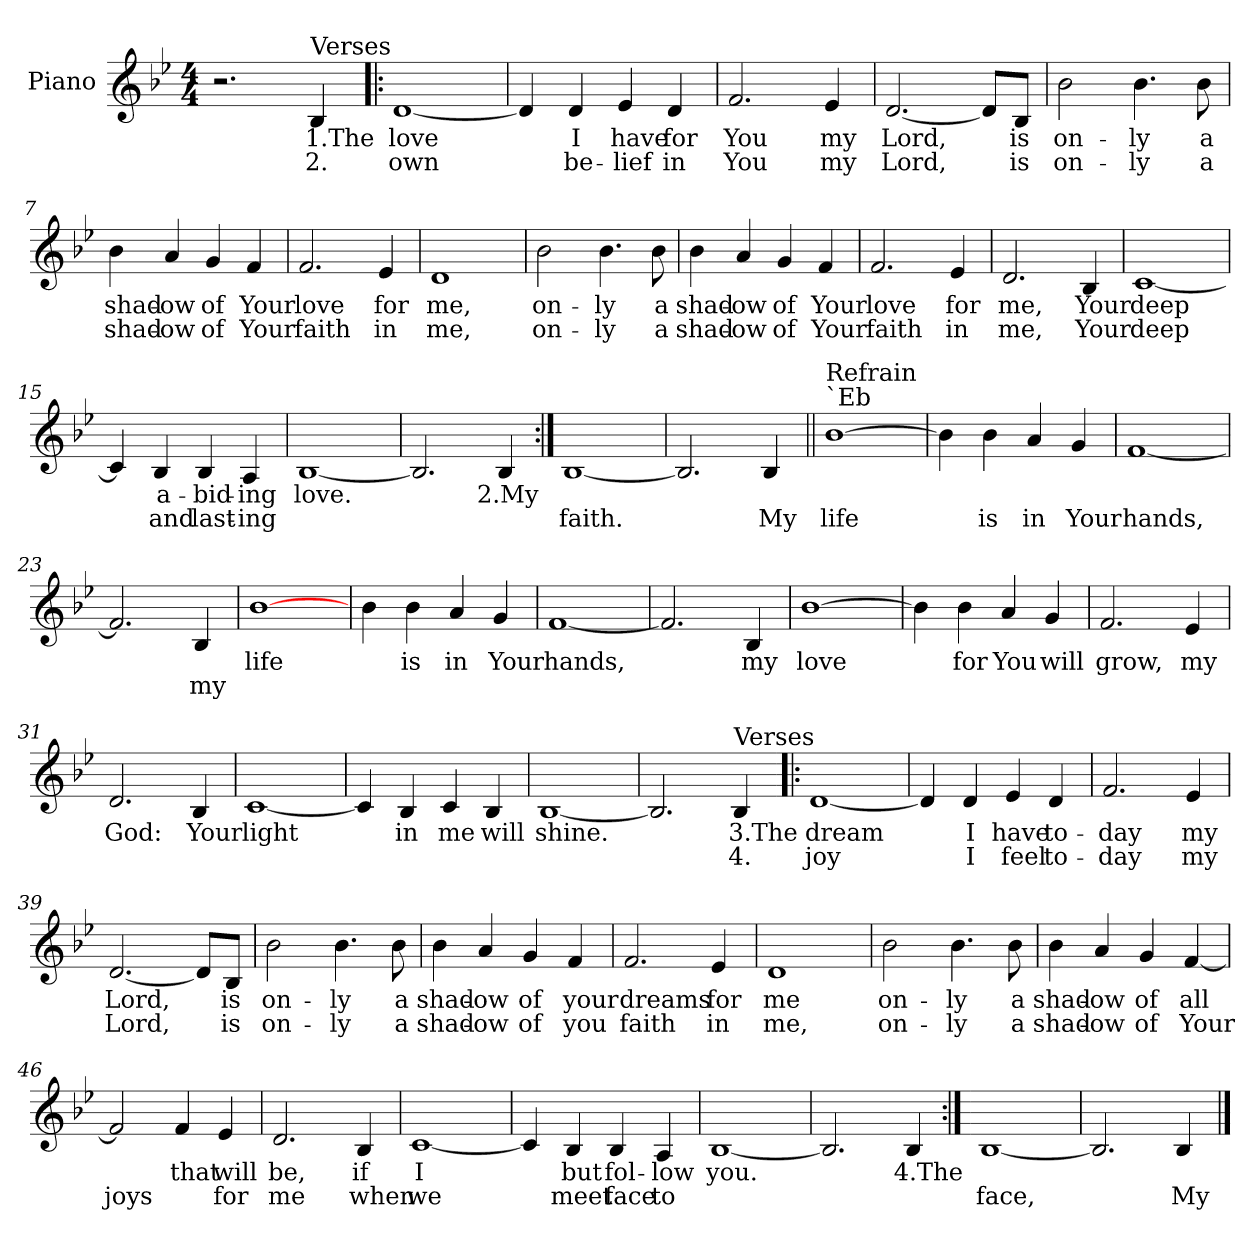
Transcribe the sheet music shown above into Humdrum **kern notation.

**kern	**text	**text
*part1	*part1	*part1
*staff1	*staff1	*staff1
*I"Piano	*	*
*I'Pno.	*	*
*clefG2	*	*
*k[b-e-]	*	*
*B-:	*	*
*M4/4	*	*
=1	=1	=1
2.r	.	.
!LO:TX:a:t=Verses	!	!
4B-/	1.The	2.
=2!|:	=2!|:	=2!|:
[1d	love	own
=3	=3	=3
4d/]	.	.
4d/	I	be-
4e-/	have	-lief
4d/	for	in
=4	=4	=4
2.f/	You	You
4e-/	my	my
=5	=5	=5
[2.d/	Lord,	Lord,
8d/L]	.	.
8B-/J	is	is
=6	=6	=6
2b-\	on-	on-
4.b-\	-ly	-ly
8b-\	a	a
=7	=7	=7
4b-\	shad-	shad-
4a/	-ow	-ow
4g/	of	of
4f/	Your	Your
!!LO:LB:g=z
=8	=8	=8
2.f/	love	faith
4e-/	for	in
=9	=9	=9
1d	me,	me,
=10	=10	=10
2b-\	on-	on-
4.b-\	-ly	-ly
8b-\	a	a
=11	=11	=11
4b-\	shad-	shad-
4a/	-ow	-ow
4g/	of	of
4f/	Your	Your
=12	=12	=12
2.f/	love	faith
4e-/	for	in
=13	=13	=13
2.d/	me,	me,
4B-/	Your	Your
=14	=14	=14
[1c	deep	deep
!!LO:LB:g=z
=15	=15	=15
4c/]	.	.
4B-/	a-	and
4B-/	-bid-	last-
4A/	-ing	-ing
=16	=16	=16
[1B-	love.	.
=17	=17	=17
2.B-/]	.	.
4B-/	2.My	.
=18:|!	=18:|!	=18:|!
[1B-	.	faith.
=19	=19	=19
2.B-/]	.	.
4B-/	.	My
=20||	=20||	=20||
!LO:TX:a:t=`Eb	!	!
!LO:TX:a:t=Refrain	!	!
[1b-	.	life
=21	=21	=21
4b-\]	.	.
4b-\	.	is
4a/	.	in
4g/	.	Your
=22	=22	=22
[1f	.	hands,
=23	=23	=23
2.f/]	.	.
4B-/	.	my
!!LO:LB:g=z
=24	=24	=24
[1b-	life	.
=25	=25	=25
4b-\	.	.
4b-\	is	.
4a/	in	.
4g/	Your	.
=26	=26	=26
[1f	hands,	.
=27	=27	=27
2.f/]	.	.
4B-/	my	.
=28	=28	=28
[1b-	love	.
=29	=29	=29
4b-\]	.	.
4b-\	for	.
4a/	You	.
4g/	will	.
=30	=30	=30
2.f/	grow,	.
4e-/	my	.
=31	=31	=31
2.d/	God:	.
4B-/	Your	.
!!LO:LB:g=z
=32	=32	=32
[1c	light	.
=33	=33	=33
4c/]	.	.
4B-/	in	.
4c/	me	.
4B-/	will	.
=34	=34	=34
[1B-	shine.	.
=35	=35	=35
2.B-/]	.	.
!LO:TX:a:t=Verses	!	!
4B-/	3.The	4.
=36!|:	=36!|:	=36!|:
[1d	dream	joy
=37	=37	=37
4d/]	.	.
4d/	I	I
4e-/	have	feel
4d/	to-	to-
=38	=38	=38
2.f/	-day	-day
4e-/	my	my
!!LO:LB:g=z
=39	=39	=39
[2.d/	Lord,	Lord,
8d/L]	.	.
8B-/J	is	is
=40	=40	=40
2b-\	on-	on-
4.b-\	-ly	-ly
8b-\	a	a
=41	=41	=41
4b-\	shad-	shad-
4a/	-ow	-ow
4g/	of	of
4f/	your	you
=42	=42	=42
2.f/	dreams	faith
4e-/	for	in
=43	=43	=43
1d	me	me,
=44	=44	=44
2b-\	on-	on-
4.b-\	-ly	-ly
8b-\	a	a
=45	=45	=45
4b-\	shad-	shad-
4a/	-ow	-ow
4g/	of	of
[4f/	all	Your
!!LO:LB:g=z
=46	=46	=46
2f/]	.	joys
4f/	that	.
4e-/	will	for
=47	=47	=47
2.d/	be,	me
4B-/	if	when
=48	=48	=48
[1c	I	we
=49	=49	=49
4c/]	.	.
4B-/	but	meet
4B-/	fol-	face
4A/	-low	to
=50	=50	=50
[1B-	you.	.
=51	=51	=51
2.B-/]	.	.
4B-/	4.The	.
=52:|!	=52:|!	=52:|!
[1B-	.	face,
=53	=53	=53
2.B-/]	.	.
4B-/	.	My
==	==	==
*-	*-	*-
